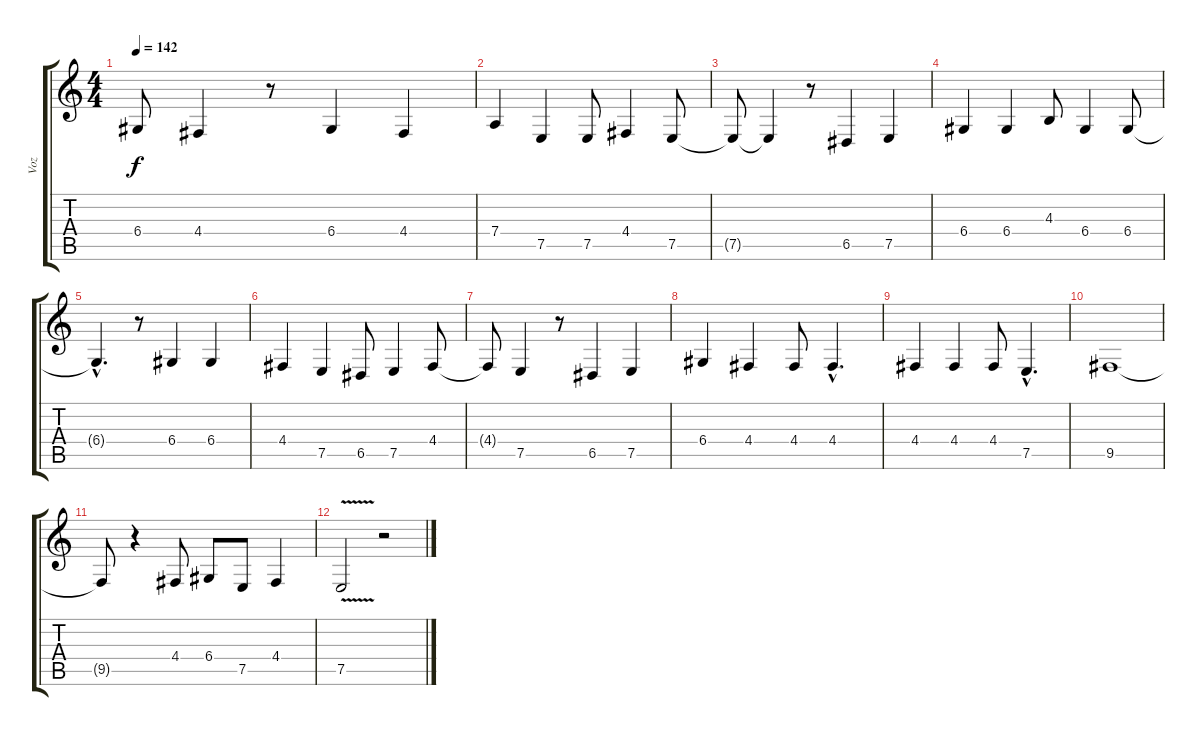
\track ("Voz" "Voz") {instrument flute}
\staff {score tabs}
\tuning (E4 B3 G3 D3 A2 E2) {hide}
\ts (4 4)
\tempo 142
\clef g2
\ks c
6.4{t}.8{dy f} 4.4.4 r.8 6.4.4 4.4.4 |
7.4.4 7.5.4 7.5.8 4.4.4 7.5.8 |
7.5{t}.8 7.5{t}.4 r.8 6.5.4 7.5.4 |
6.4.4 6.4.4 4.3.8 6.4.4 6.4.8 |
6.4{hac t}.4{d} r.8 6.4.4 6.4.4 |
4.4.4 7.5.4 6.5.8 7.5.4 4.4.8 |
4.4{t}.8 7.5.4 r.8 6.5.4 7.5.4 |
6.4.4 4.4.4 4.4.8 4.4{hac}.4{d} |
4.4.4 4.4.4 4.4.8 7.5{hac}.4{d} |
9.5.1 |
9.5{t}.8 r.4 4.4.8 6.4.8 7.5.8 4.4.4 |
7.5{v}.2 r.2
